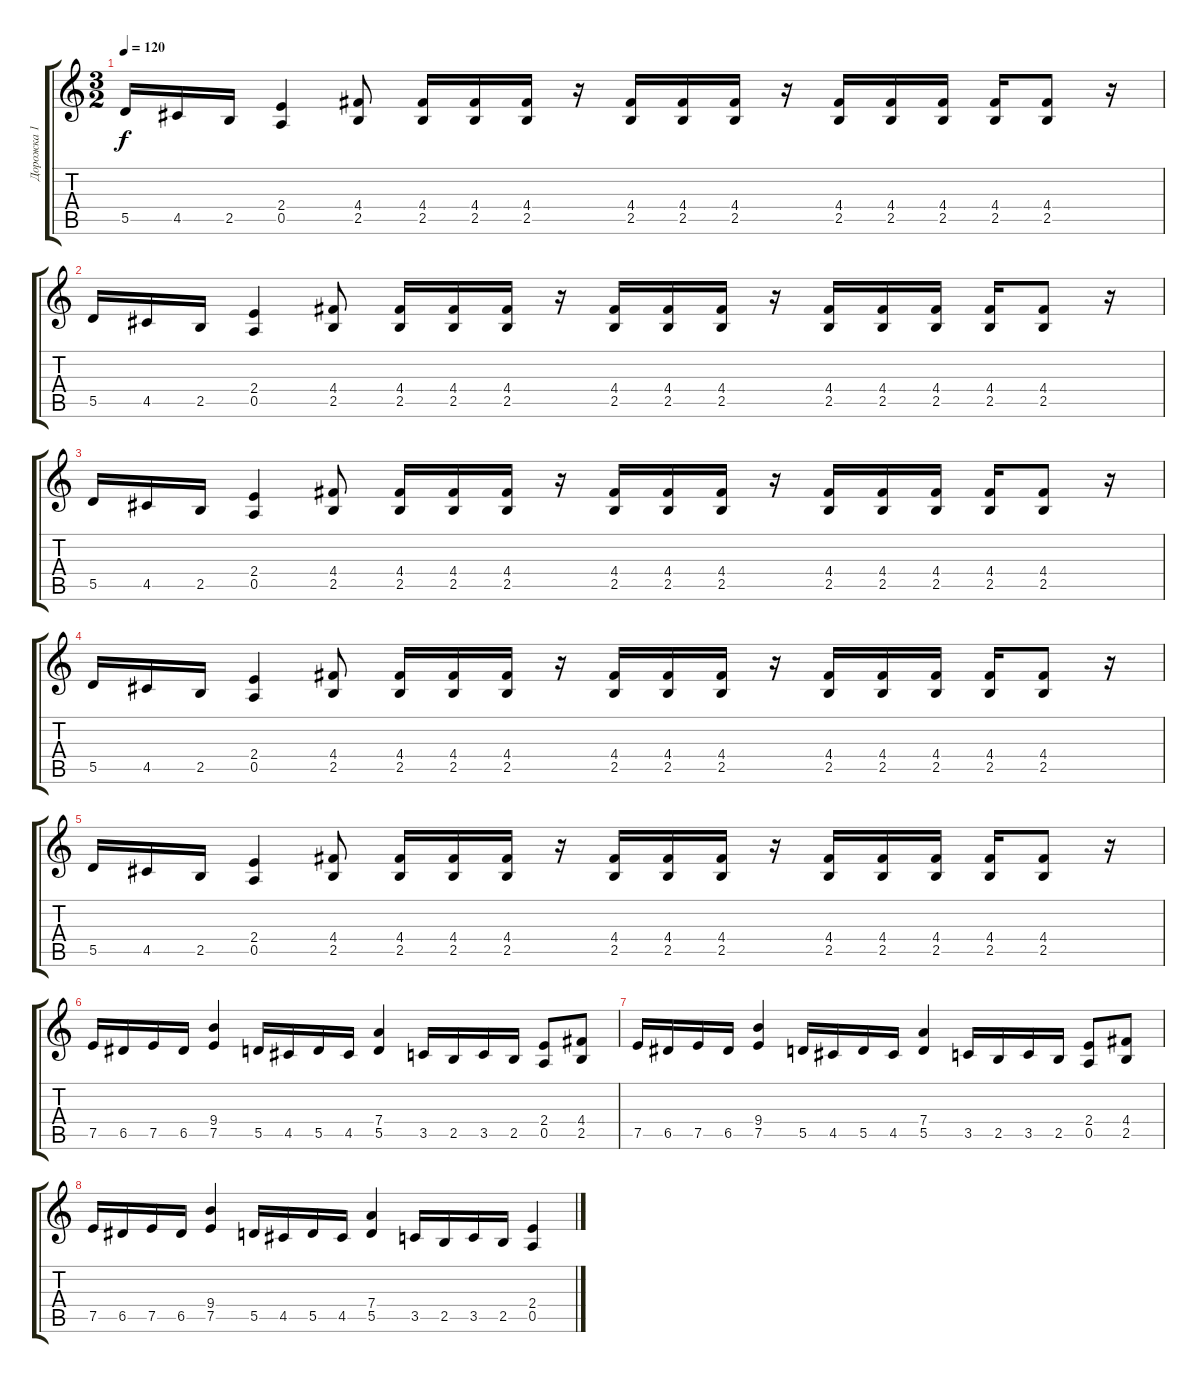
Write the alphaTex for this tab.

\track ("Дорожка 1" "Дорожка 1") {instrument distortionguitar}
\staff {score tabs}
\tuning (E4 B3 G3 D3 A2 E2) {hide}
\ts (3 2)
\tempo 120
\clef g2
\ks c
5.5.16{dy f instrument distortionguitar} 4.5.16 2.5.16 (2.4 0.5).4 (4.4 2.5).8 (4.4 2.5).16 (4.4 2.5).16 (4.4 2.5).16 r.16 (4.4 2.5).16 (4.4 2.5).16 (4.4 2.5).16 r.16 (4.4 2.5).16 (4.4 2.5).16 (4.4 2.5).16 (4.4 2.5).16 (4.4 2.5).8 r.16 |
5.5.16 4.5.16 2.5.16 (2.4 0.5).4 (4.4 2.5).8 (4.4 2.5).16 (4.4 2.5).16 (4.4 2.5).16 r.16 (4.4 2.5).16 (4.4 2.5).16 (4.4 2.5).16 r.16 (4.4 2.5).16 (4.4 2.5).16 (4.4 2.5).16 (4.4 2.5).16 (4.4 2.5).8 r.16 |
5.5.16 4.5.16 2.5.16 (2.4 0.5).4 (4.4 2.5).8 (4.4 2.5).16 (4.4 2.5).16 (4.4 2.5).16 r.16 (4.4 2.5).16 (4.4 2.5).16 (4.4 2.5).16 r.16 (4.4 2.5).16 (4.4 2.5).16 (4.4 2.5).16 (4.4 2.5).16 (4.4 2.5).8 r.16 |
5.5.16 4.5.16 2.5.16 (2.4 0.5).4 (4.4 2.5).8 (4.4 2.5).16 (4.4 2.5).16 (4.4 2.5).16 r.16 (4.4 2.5).16 (4.4 2.5).16 (4.4 2.5).16 r.16 (4.4 2.5).16 (4.4 2.5).16 (4.4 2.5).16 (4.4 2.5).16 (4.4 2.5).8 r.16 |
5.5.16 4.5.16 2.5.16 (2.4 0.5).4 (4.4 2.5).8 (4.4 2.5).16 (4.4 2.5).16 (4.4 2.5).16 r.16 (4.4 2.5).16 (4.4 2.5).16 (4.4 2.5).16 r.16 (4.4 2.5).16 (4.4 2.5).16 (4.4 2.5).16 (4.4 2.5).16 (4.4 2.5).8 r.16 |
7.5.16 6.5.16 7.5.16 6.5.16 (9.4 7.5).4 5.5.16 4.5.16 5.5.16 4.5.16 (7.4 5.5).4 3.5.16 2.5.16 3.5.16 2.5.16 (2.4 0.5).8 (4.4 2.5).8 |
7.5.16 6.5.16 7.5.16 6.5.16 (9.4 7.5).4 5.5.16 4.5.16 5.5.16 4.5.16 (7.4 5.5).4 3.5.16 2.5.16 3.5.16 2.5.16 (2.4 0.5).8 (4.4 2.5).8 |
7.5.16 6.5.16 7.5.16 6.5.16 (9.4 7.5).4 5.5.16 4.5.16 5.5.16 4.5.16 (7.4 5.5).4 3.5.16 2.5.16 3.5.16 2.5.16 (2.4 0.5).4
